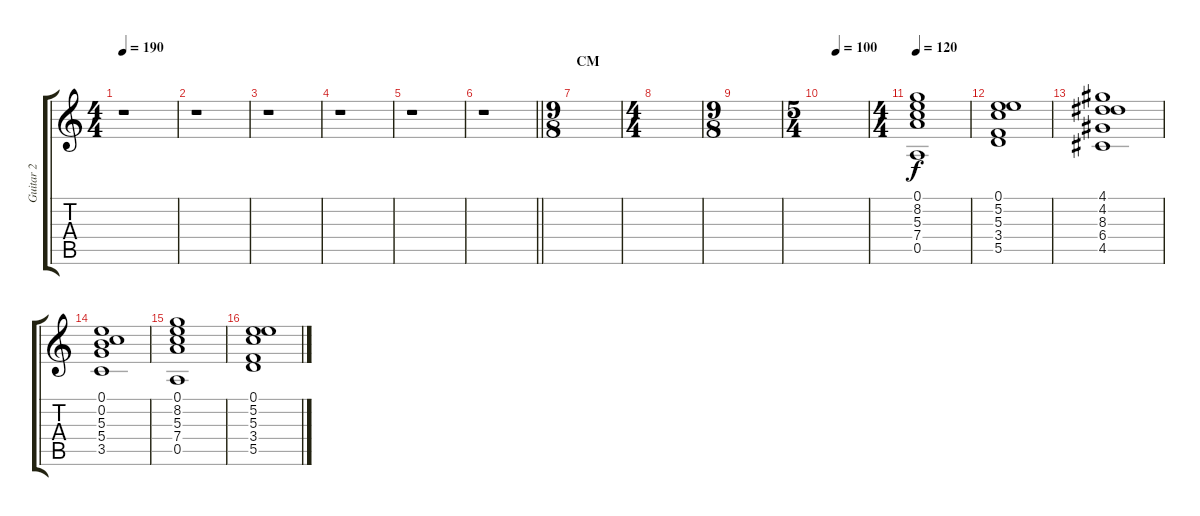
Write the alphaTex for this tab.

\track ("Guitar 2" "Guitar 2") {instrument overdrivenguitar}
\staff {score tabs}
\tuning (E4 B3 G3 D3 A2 E2) {hide}
\ts (4 4)
\tempo 190
\clef g2
\ks c
r.1{dy f} |
r.1 |
r.1 |
r.1 |
r.1 |
\barLineRight lightlight
r.1 |
\ts (9 8)
\section ("" "CM")
|
\ts (4 4)
|
\ts (9 8)
|
\ts (5 4)
\tempo (100 0.3)
|
\ts (4 4)
\tempo 120
(0.1 8.2 5.3 7.4 0.5).1{instrument electricguitarjazz} |
(0.1 5.2 5.3 3.4 5.5).1 |
(4.1 4.2 8.3 6.4 4.5).1 |
(0.1 0.2 5.3 5.4 3.5).1 |
(0.1 8.2 5.3 7.4 0.5).1{instrument electricguitarjazz} |
(0.1 5.2 5.3 3.4 5.5).1
